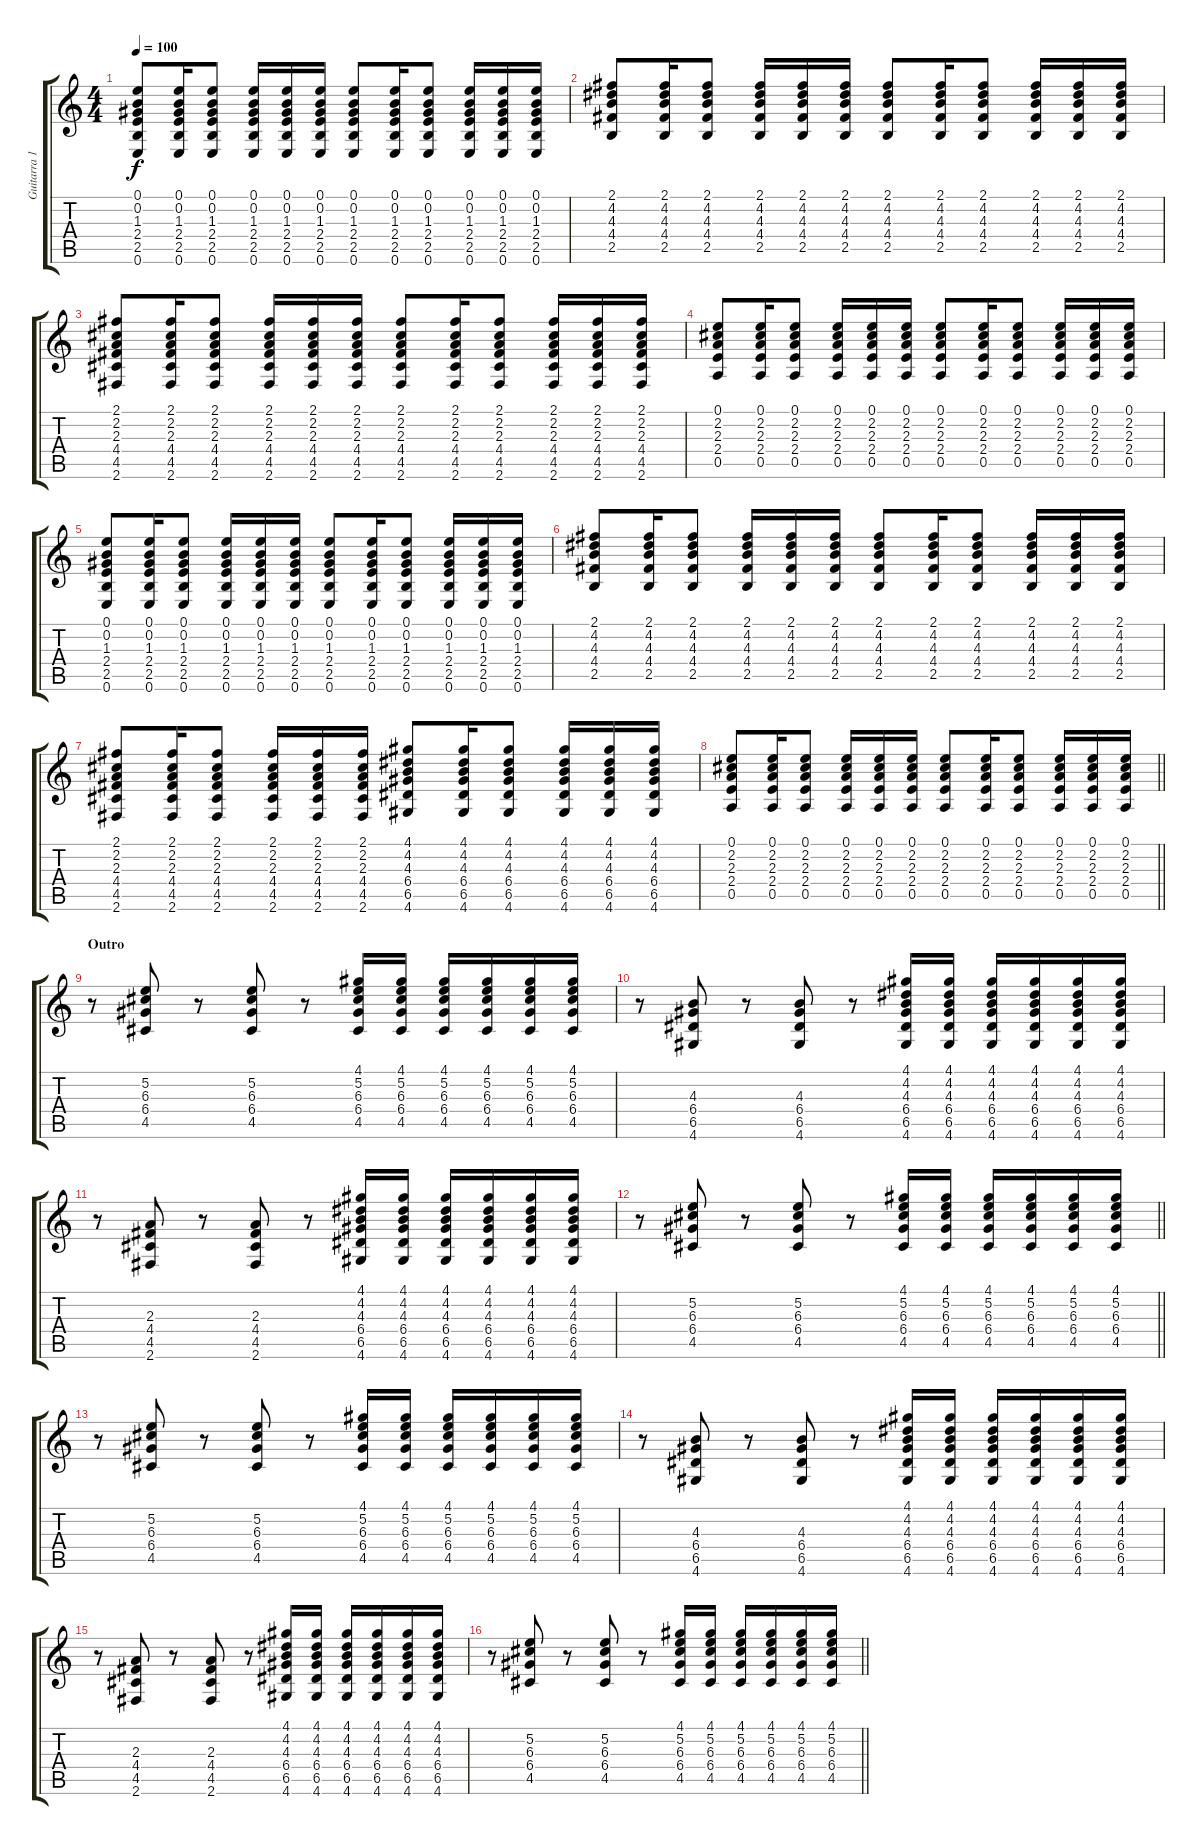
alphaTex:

\track ("Guitarra 1" "Guitarra 1") {instrument acousticguitarsteel}
\staff {score tabs}
\tuning (E4 B3 G3 D3 A2 E2) {hide}
\ts (4 4)
\tempo 100
\clef g2
\ks c
(0.1 0.2 1.3 2.4 2.5 0.6).8{dy f} (0.1 0.2 1.3 2.4 2.5 0.6).16 (0.1 0.2 1.3 2.4 2.5 0.6).8 (0.1 0.2 1.3 2.4 2.5 0.6).16 (0.1 0.2 1.3 2.4 2.5 0.6).16 (0.1 0.2 1.3 2.4 2.5 0.6).16 (0.1 0.2 1.3 2.4 2.5 0.6).8 (0.1 0.2 1.3 2.4 2.5 0.6).16 (0.1 0.2 1.3 2.4 2.5 0.6).8 (0.1 0.2 1.3 2.4 2.5 0.6).16 (0.1 0.2 1.3 2.4 2.5 0.6).16 (0.1 0.2 1.3 2.4 2.5 0.6).16 |
(2.1 4.2 4.3 4.4 2.5).8 (2.1 4.2 4.3 4.4 2.5).16 (2.1 4.2 4.3 4.4 2.5).8 (2.1 4.2 4.3 4.4 2.5).16 (2.1 4.2 4.3 4.4 2.5).16 (2.1 4.2 4.3 4.4 2.5).16 (2.1 4.2 4.3 4.4 2.5).8 (2.1 4.2 4.3 4.4 2.5).16 (2.1 4.2 4.3 4.4 2.5).8 (2.1 4.2 4.3 4.4 2.5).16 (2.1 4.2 4.3 4.4 2.5).16 (2.1 4.2 4.3 4.4 2.5).16 |
(2.1 2.2 2.3 4.4 4.5 2.6).8 (2.1 2.2 2.3 4.4 4.5 2.6).16 (2.1 2.2 2.3 4.4 4.5 2.6).8 (2.1 2.2 2.3 4.4 4.5 2.6).16 (2.1 2.2 2.3 4.4 4.5 2.6).16 (2.1 2.2 2.3 4.4 4.5 2.6).16 (2.1 2.2 2.3 4.4 4.5 2.6).8 (2.1 2.2 2.3 4.4 4.5 2.6).16 (2.1 2.2 2.3 4.4 4.5 2.6).8 (2.1 2.2 2.3 4.4 4.5 2.6).16 (2.1 2.2 2.3 4.4 4.5 2.6).16 (2.1 2.2 2.3 4.4 4.5 2.6).16 |
(0.1 2.2 2.3 2.4 0.5).8 (0.1 2.2 2.3 2.4 0.5).16 (0.1 2.2 2.3 2.4 0.5).8 (0.1 2.2 2.3 2.4 0.5).16 (0.1 2.2 2.3 2.4 0.5).16 (0.1 2.2 2.3 2.4 0.5).16 (0.1 2.2 2.3 2.4 0.5).8 (0.1 2.2 2.3 2.4 0.5).16 (0.1 2.2 2.3 2.4 0.5).8 (0.1 2.2 2.3 2.4 0.5).16 (0.1 2.2 2.3 2.4 0.5).16 (0.1 2.2 2.3 2.4 0.5).16 |
(0.1 0.2 1.3 2.4 2.5 0.6).8 (0.1 0.2 1.3 2.4 2.5 0.6).16 (0.1 0.2 1.3 2.4 2.5 0.6).8 (0.1 0.2 1.3 2.4 2.5 0.6).16 (0.1 0.2 1.3 2.4 2.5 0.6).16 (0.1 0.2 1.3 2.4 2.5 0.6).16 (0.1 0.2 1.3 2.4 2.5 0.6).8 (0.1 0.2 1.3 2.4 2.5 0.6).16 (0.1 0.2 1.3 2.4 2.5 0.6).8 (0.1 0.2 1.3 2.4 2.5 0.6).16 (0.1 0.2 1.3 2.4 2.5 0.6).16 (0.1 0.2 1.3 2.4 2.5 0.6).16 |
(2.1 4.2 4.3 4.4 2.5).8 (2.1 4.2 4.3 4.4 2.5).16 (2.1 4.2 4.3 4.4 2.5).8 (2.1 4.2 4.3 4.4 2.5).16 (2.1 4.2 4.3 4.4 2.5).16 (2.1 4.2 4.3 4.4 2.5).16 (2.1 4.2 4.3 4.4 2.5).8 (2.1 4.2 4.3 4.4 2.5).16 (2.1 4.2 4.3 4.4 2.5).8 (2.1 4.2 4.3 4.4 2.5).16 (2.1 4.2 4.3 4.4 2.5).16 (2.1 4.2 4.3 4.4 2.5).16 |
(2.1 2.2 2.3 4.4 4.5 2.6).8 (2.1 2.2 2.3 4.4 4.5 2.6).16 (2.1 2.2 2.3 4.4 4.5 2.6).8 (2.1 2.2 2.3 4.4 4.5 2.6).16 (2.1 2.2 2.3 4.4 4.5 2.6).16 (2.1 2.2 2.3 4.4 4.5 2.6).16 (4.1 4.2 4.3 6.4 6.5 4.6).8 (4.1 4.2 4.3 6.4 6.5 4.6).16 (4.1 4.2 4.3 6.4 6.5 4.6).8 (4.1 4.2 4.3 6.4 6.5 4.6).16 (4.1 4.2 4.3 6.4 6.5 4.6).16 (4.1 4.2 4.3 6.4 6.5 4.6).16 |
\barLineRight lightlight
(0.1 2.2 2.3 2.4 0.5).8 (0.1 2.2 2.3 2.4 0.5).16 (0.1 2.2 2.3 2.4 0.5).8 (0.1 2.2 2.3 2.4 0.5).16 (0.1 2.2 2.3 2.4 0.5).16 (0.1 2.2 2.3 2.4 0.5).16 (0.1 2.2 2.3 2.4 0.5).8 (0.1 2.2 2.3 2.4 0.5).16 (0.1 2.2 2.3 2.4 0.5).8 (0.1 2.2 2.3 2.4 0.5).16 (0.1 2.2 2.3 2.4 0.5).16 (0.1 2.2 2.3 2.4 0.5).16 |
\section ("" "Outro")
r.8 (5.2 6.3 6.4 4.5).8 r.8 (5.2 6.3 6.4 4.5).8 r.8 (4.1 5.2 6.3 6.4 4.5).16 (4.1 5.2 6.3 6.4 4.5).16 (4.1 5.2 6.3 6.4 4.5).16 (4.1 5.2 6.3 6.4 4.5).16 (4.1 5.2 6.3 6.4 4.5).16 (4.1 5.2 6.3 6.4 4.5).16 |
r.8 (4.3 6.4 6.5 4.6).8 r.8 (4.3 6.4 6.5 4.6).8 r.8 (4.1 4.2 4.3 6.4 6.5 4.6).16 (4.1 4.2 4.3 6.4 6.5 4.6).16 (4.1 4.2 4.3 6.4 6.5 4.6).16 (4.1 4.2 4.3 6.4 6.5 4.6).16 (4.1 4.2 4.3 6.4 6.5 4.6).16 (4.1 4.2 4.3 6.4 6.5 4.6).16 |
r.8 (2.3 4.4 4.5 2.6).8 r.8 (2.3 4.4 4.5 2.6).8 r.8 (4.1 4.2 4.3 6.4 6.5 4.6).16 (4.1 4.2 4.3 6.4 6.5 4.6).16 (4.1 4.2 4.3 6.4 6.5 4.6).16 (4.1 4.2 4.3 6.4 6.5 4.6).16 (4.1 4.2 4.3 6.4 6.5 4.6).16 (4.1 4.2 4.3 6.4 6.5 4.6).16 |
\barLineRight lightlight
r.8 (5.2 6.3 6.4 4.5).8 r.8 (5.2 6.3 6.4 4.5).8 r.8 (4.1 5.2 6.3 6.4 4.5).16 (4.1 5.2 6.3 6.4 4.5).16 (4.1 5.2 6.3 6.4 4.5).16 (4.1 5.2 6.3 6.4 4.5).16 (4.1 5.2 6.3 6.4 4.5).16 (4.1 5.2 6.3 6.4 4.5).16 |
r.8 (5.2 6.3 6.4 4.5).8 r.8 (5.2 6.3 6.4 4.5).8 r.8 (4.1 5.2 6.3 6.4 4.5).16 (4.1 5.2 6.3 6.4 4.5).16 (4.1 5.2 6.3 6.4 4.5).16 (4.1 5.2 6.3 6.4 4.5).16 (4.1 5.2 6.3 6.4 4.5).16 (4.1 5.2 6.3 6.4 4.5).16 |
r.8 (4.3 6.4 6.5 4.6).8 r.8 (4.3 6.4 6.5 4.6).8 r.8 (4.1 4.2 4.3 6.4 6.5 4.6).16 (4.1 4.2 4.3 6.4 6.5 4.6).16 (4.1 4.2 4.3 6.4 6.5 4.6).16 (4.1 4.2 4.3 6.4 6.5 4.6).16 (4.1 4.2 4.3 6.4 6.5 4.6).16 (4.1 4.2 4.3 6.4 6.5 4.6).16 |
r.8 (2.3 4.4 4.5 2.6).8 r.8 (2.3 4.4 4.5 2.6).8 r.8 (4.1 4.2 4.3 6.4 6.5 4.6).16 (4.1 4.2 4.3 6.4 6.5 4.6).16 (4.1 4.2 4.3 6.4 6.5 4.6).16 (4.1 4.2 4.3 6.4 6.5 4.6).16 (4.1 4.2 4.3 6.4 6.5 4.6).16 (4.1 4.2 4.3 6.4 6.5 4.6).16 |
\barLineRight lightlight
r.8 (5.2 6.3 6.4 4.5).8 r.8 (5.2 6.3 6.4 4.5).8 r.8 (4.1 5.2 6.3 6.4 4.5).16 (4.1 5.2 6.3 6.4 4.5).16 (4.1 5.2 6.3 6.4 4.5).16 (4.1 5.2 6.3 6.4 4.5).16 (4.1 5.2 6.3 6.4 4.5).16 (4.1 5.2 6.3 6.4 4.5).16
